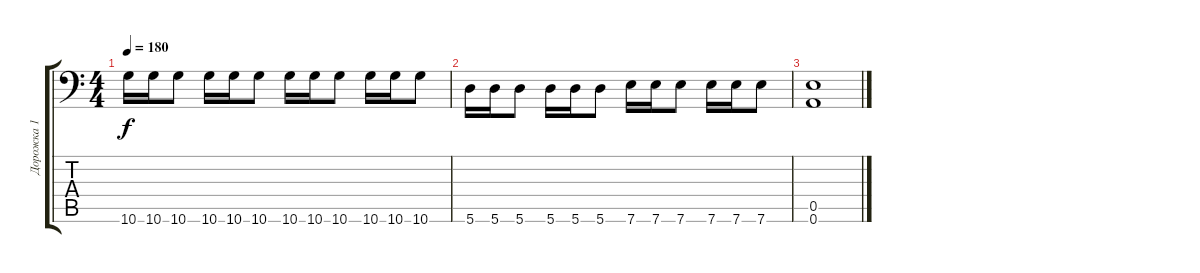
\track ("Дорожка 1" "Дорожка 1") {instrument distortionguitar}
\staff {score tabs}
\tuning (B3 Gb3 D3 A2 E2 A1) {hide}
\ts (4 4)
\tempo 180
\clef f4
\ks c
10.6.16{dy f} 10.6.16 10.6.8 10.6.16 10.6.16 10.6.8 10.6.16 10.6.16 10.6.8 10.6.16 10.6.16 10.6.8 |
5.6.16 5.6.16 5.6.8 5.6.16 5.6.16 5.6.8 7.6.16 7.6.16 7.6.8 7.6.16 7.6.16 7.6.8 |
(0.5 0.6).1
